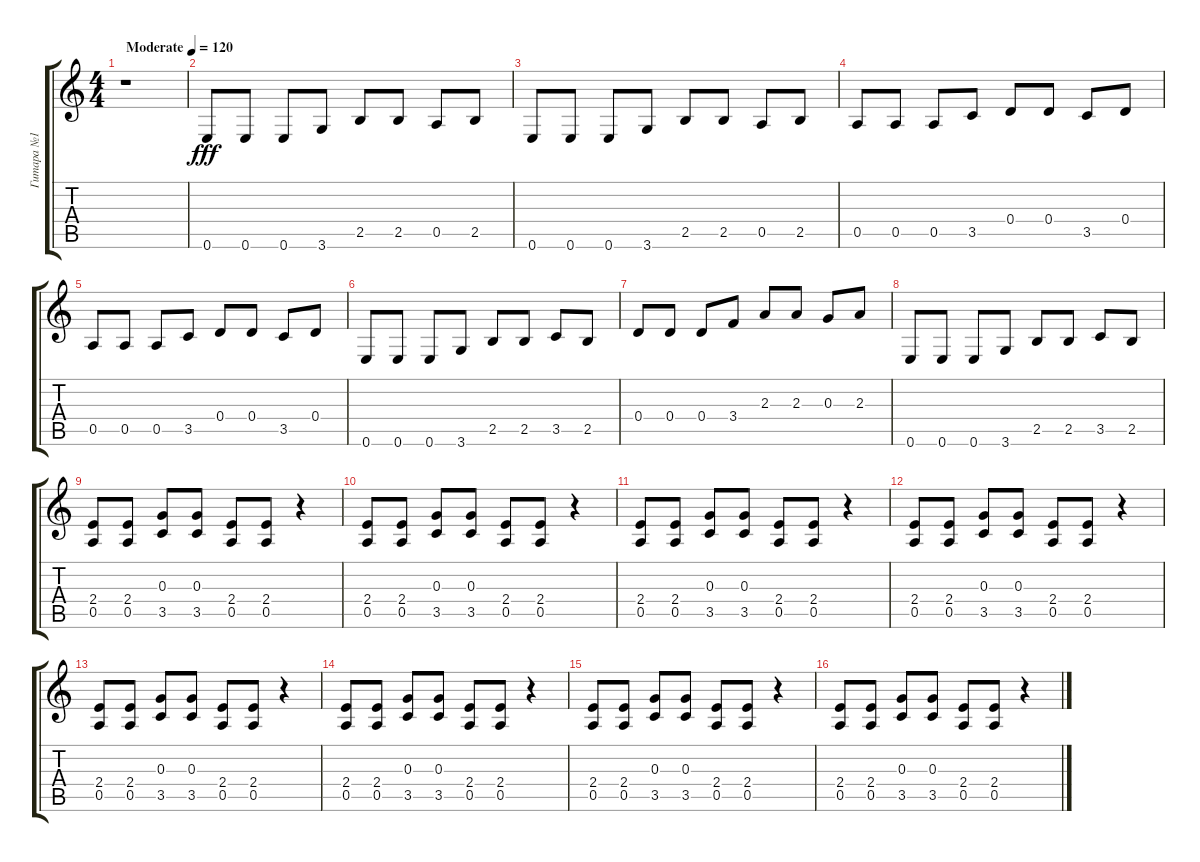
\track ("Гитара №1" "Гитара №1") {instrument distortionguitar}
\staff {score tabs}
\tuning (E4 B3 G3 D3 A2 E2) {hide}
\ts (4 4)
\tempo (120 "Moderate")
\clef g2
\ks c
r.1{dy fff instrument distortionguitar} |
0.6.8 0.6.8 0.6.8 3.6.8 2.5.8 2.5.8 0.5.8 2.5.8 |
0.6.8 0.6.8 0.6.8 3.6.8 2.5.8 2.5.8 0.5.8 2.5.8 |
0.5.8 0.5.8 0.5.8 3.5.8 0.4.8 0.4.8 3.5.8 0.4.8 |
0.5.8 0.5.8 0.5.8 3.5.8 0.4.8 0.4.8 3.5.8 0.4.8 |
0.6.8 0.6.8 0.6.8 3.6.8 2.5.8 2.5.8 3.5.8 2.5.8 |
0.4.8 0.4.8 0.4.8 3.4.8 2.3.8 2.3.8 0.3.8 2.3.8 |
0.6.8 0.6.8 0.6.8 3.6.8 2.5.8 2.5.8 3.5.8 2.5.8 |
(2.4 0.5).8 (2.4 0.5).8 (0.3 3.5).8 (0.3 3.5).8 (2.4 0.5).8 (2.4 0.5).8 r.4 |
(2.4 0.5).8 (2.4 0.5).8 (0.3 3.5).8 (0.3 3.5).8 (2.4 0.5).8 (2.4 0.5).8 r.4 |
(2.4 0.5).8 (2.4 0.5).8 (0.3 3.5).8 (0.3 3.5).8 (2.4 0.5).8 (2.4 0.5).8 r.4 |
(2.4 0.5).8 (2.4 0.5).8 (0.3 3.5).8 (0.3 3.5).8 (2.4 0.5).8 (2.4 0.5).8 r.4 |
(2.4 0.5).8 (2.4 0.5).8 (0.3 3.5).8 (0.3 3.5).8 (2.4 0.5).8 (2.4 0.5).8 r.4 |
(2.4 0.5).8 (2.4 0.5).8 (0.3 3.5).8 (0.3 3.5).8 (2.4 0.5).8 (2.4 0.5).8 r.4 |
(2.4 0.5).8 (2.4 0.5).8 (0.3 3.5).8 (0.3 3.5).8 (2.4 0.5).8 (2.4 0.5).8 r.4 |
(2.4 0.5).8 (2.4 0.5).8 (0.3 3.5).8 (0.3 3.5).8 (2.4 0.5).8 (2.4 0.5).8 r.4
